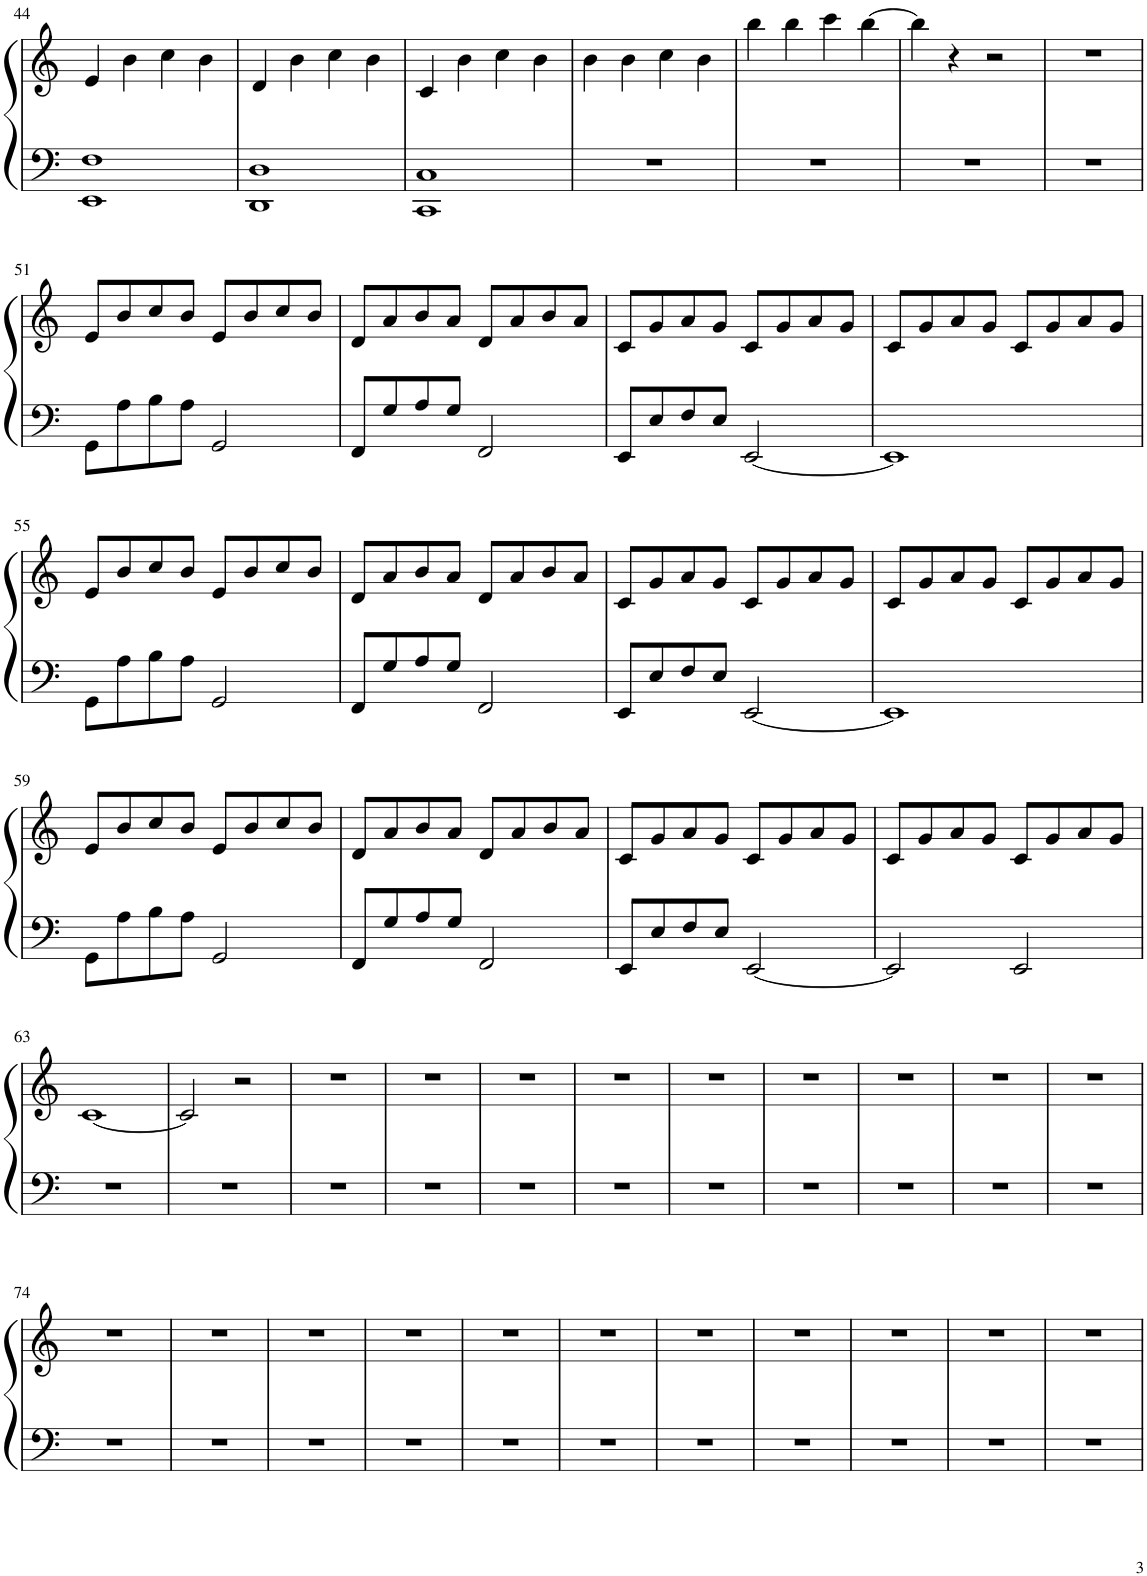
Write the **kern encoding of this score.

**kern	**kern
*part1	*part1
*staff2	*staff1
*I"Piano	*
*I'Pno.	*
!!LO:PB:g=z
*clefF4	*clefG2
*k[]	*k[]
*M4/4	*M4/4
=44	=44
1EE 1E	4e/
.	4b\
.	4cc\
.	4b\
=45	=45
1DD 1D	4d/
.	4b\
.	4cc\
.	4b\
=46	=46
1CC 1C	4c/
.	4b\
.	4cc\
.	4b\
=47	=47
1r	4b\
.	4b\
.	4cc\
.	4b\
=48	=48
1r	4bb\
.	4bb\
.	4ccc\
.	[4bb\
=49	=49
1r	4bb\]
.	4r
.	2r
=50	=50
1r	1r
!!LO:LB:g=z
=51	=51
8GG\L	8e/L
8A\	8b/
8B\	8cc/
8A\J	8b/J
2GG/	8e/L
.	8b/
.	8cc/
.	8b/J
=52	=52
8FF/L	8d/L
8G/	8a/
8A/	8b/
8G/J	8a/J
2FF/	8d/L
.	8a/
.	8b/
.	8a/J
=53	=53
8EE/L	8c/L
8E/	8g/
8F/	8a/
8E/J	8g/J
[2EE/	8c/L
.	8g/
.	8a/
.	8g/J
=54	=54
1EE]	8c/L
.	8g/
.	8a/
.	8g/J
.	8c/L
.	8g/
.	8a/
.	8g/J
!!LO:LB:g=z
=55	=55
8GG\L	8e/L
8A\	8b/
8B\	8cc/
8A\J	8b/J
2GG/	8e/L
.	8b/
.	8cc/
.	8b/J
=56	=56
8FF/L	8d/L
8G/	8a/
8A/	8b/
8G/J	8a/J
2FF/	8d/L
.	8a/
.	8b/
.	8a/J
=57	=57
8EE/L	8c/L
8E/	8g/
8F/	8a/
8E/J	8g/J
[2EE/	8c/L
.	8g/
.	8a/
.	8g/J
=58	=58
1EE]	8c/L
.	8g/
.	8a/
.	8g/J
.	8c/L
.	8g/
.	8a/
.	8g/J
!!LO:LB:g=z
=59	=59
8GG\L	8e/L
8A\	8b/
8B\	8cc/
8A\J	8b/J
2GG/	8e/L
.	8b/
.	8cc/
.	8b/J
=60	=60
8FF/L	8d/L
8G/	8a/
8A/	8b/
8G/J	8a/J
2FF/	8d/L
.	8a/
.	8b/
.	8a/J
=61	=61
8EE/L	8c/L
8E/	8g/
8F/	8a/
8E/J	8g/J
[2EE/	8c/L
.	8g/
.	8a/
.	8g/J
=62	=62
2EE/]	8c/L
.	8g/
.	8a/
.	8g/J
2EE/	8c/L
.	8g/
.	8a/
.	8g/J
!!LO:LB:g=z
=63	=63
1r	[1c
=64	=64
1r	2c/]
.	2r
=65	=65
1r	1r
=66	=66
1r	1r
=67	=67
1r	1r
=68	=68
1r	1r
=69	=69
1r	1r
=70	=70
1r	1r
=71	=71
1r	1r
=72	=72
1r	1r
=73	=73
1r	1r
!!LO:LB:g=z
=74	=74
1r	1r
=75	=75
1r	1r
=76	=76
1r	1r
=77	=77
1r	1r
=78	=78
1r	1r
=79	=79
1r	1r
=80	=80
1r	1r
=81	=81
1r	1r
=82	=82
1r	1r
=83	=83
1r	1r
=84	=84
1r	1r
=	=
*-	*-
